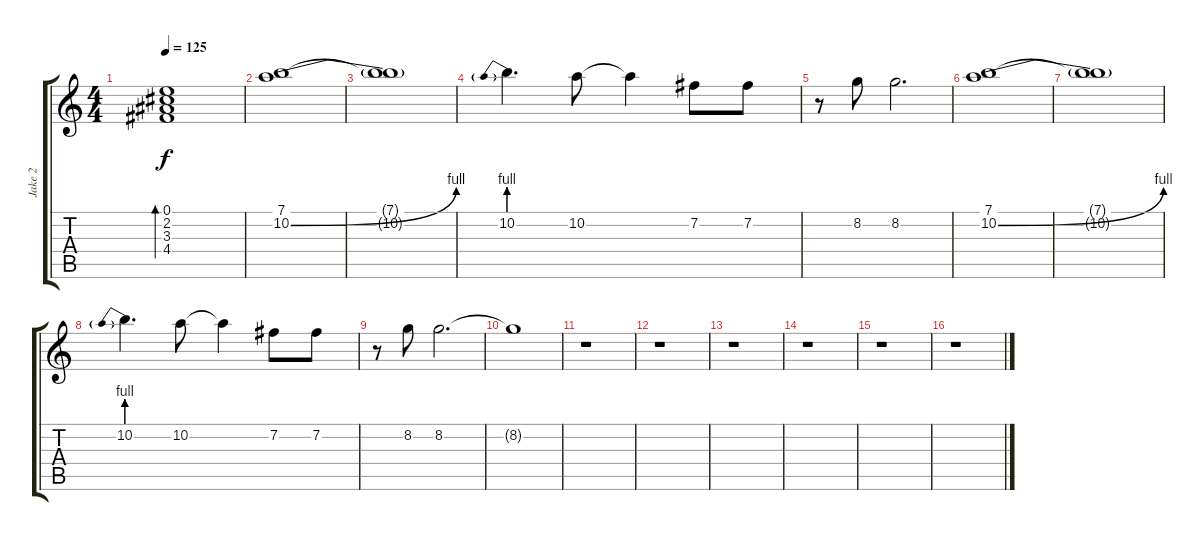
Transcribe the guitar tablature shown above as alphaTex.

\track ("Jake 2" "Jake 2") {instrument electricguitarclean}
\staff {score tabs}
\tuning (E4 B3 G3 D3 A2 E2) {hide}
\ts (4 4)
\tempo 125
\clef g2
\ks c
(0.1 2.2 3.3 4.4).1{bd 60 dy f} |
(7.1 10.2{be (bend 0 0 60 4)}).1{instrument overdrivenguitar} |
(7.1{t} 10.2{t}).1 |
10.2{be (prebend 0 4 60 4)}.4{d} 10.2.8 10.2{t}.4 7.2.8 7.2.8 |
r.8 8.2.8 8.2.2{d} |
(7.1 10.2{be (bend 0 0 60 4)}).1 |
(7.1{t} 10.2{t}).1 |
10.2{be (prebend 0 4 60 4)}.4{d} 10.2.8 10.2{t}.4 7.2.8 7.2.8 |
r.8 8.2.8 8.2.2{d} |
8.2{t}.1 |
r.1 |
r.1 |
r.1 |
r.1 |
r.1 |
r.1
